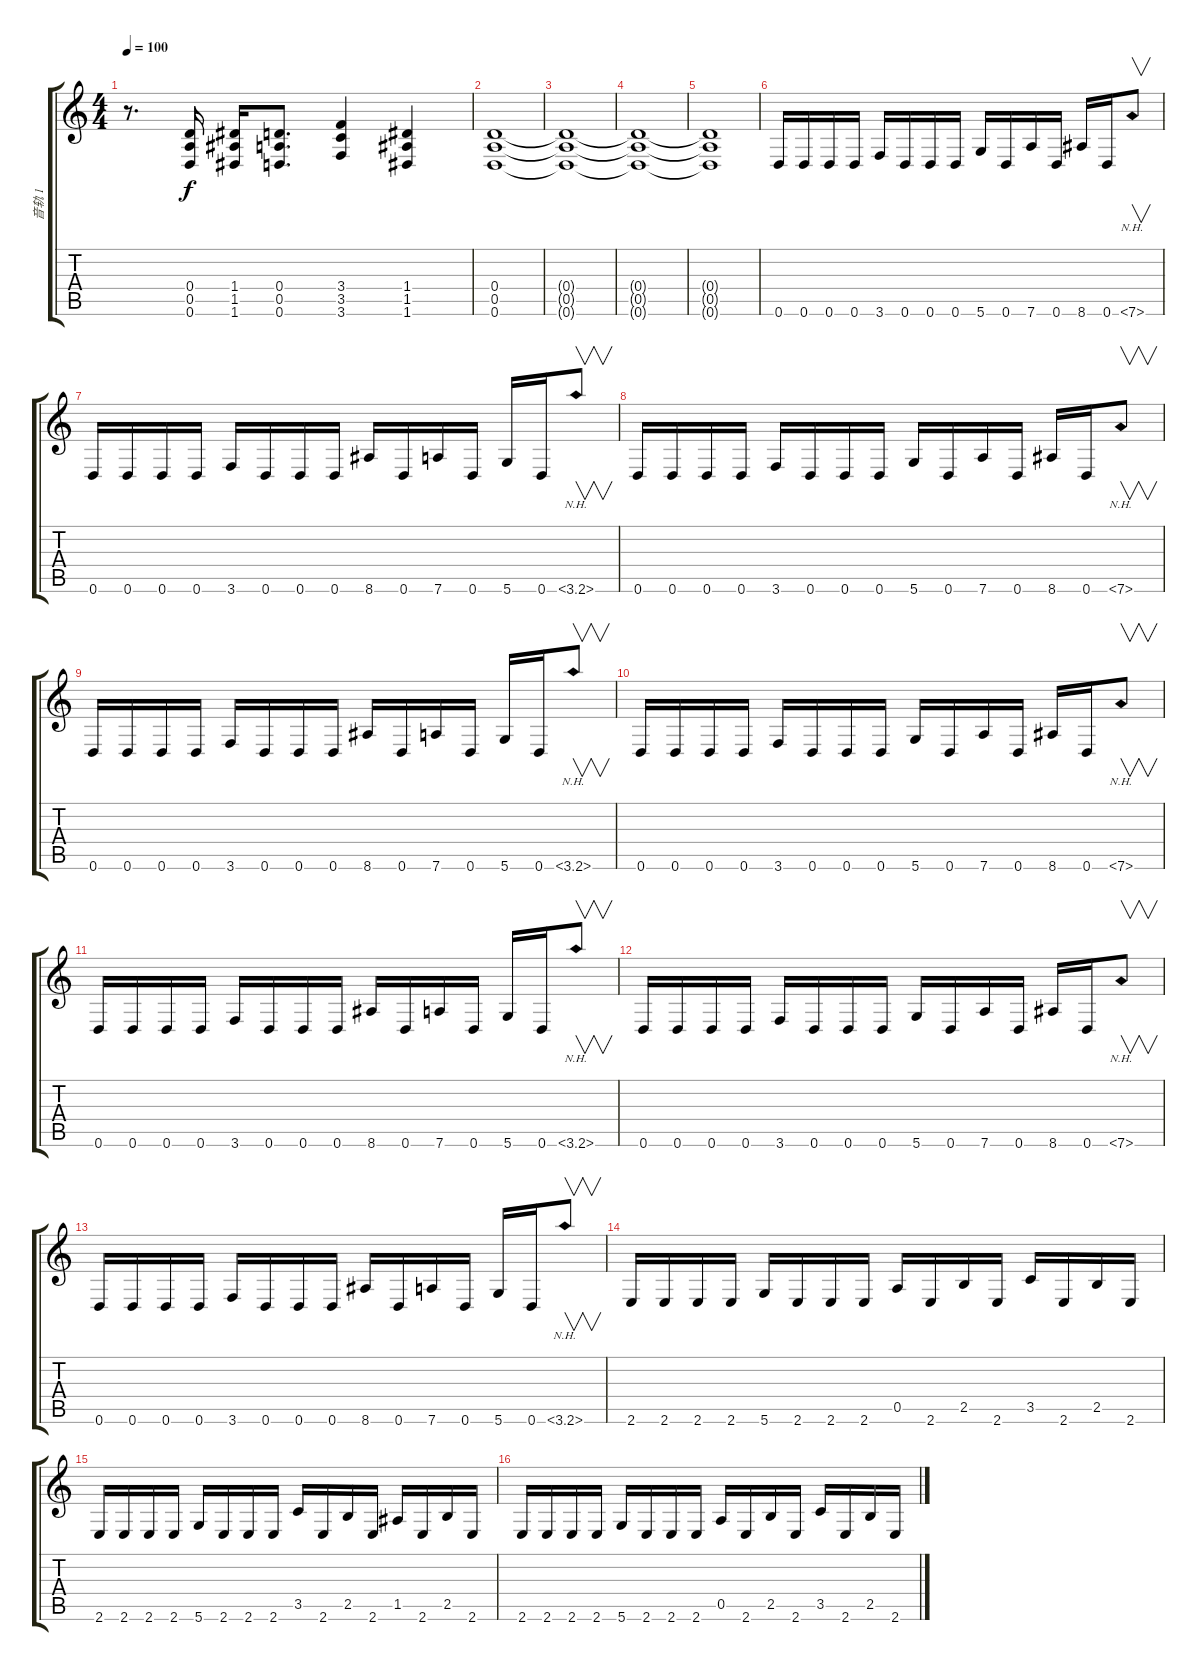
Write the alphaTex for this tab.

\track ("音轨 1" "音轨 1") {instrument distortionguitar}
\staff {score tabs}
\tuning (E4 B3 G3 D3 A2 D2) {hide}
\ts (4 4)
\tempo 100
\clef g2
\ks c
r.8{d dy f} (0.4 0.5 0.6).16 (1.4 1.5 1.6).16 (0.4 0.5 0.6).8{d} (3.4 3.5 3.6).4 (1.4 1.5 1.6).4 |
(0.4 0.5 0.6).1 |
(0.4{t} 0.5{t} 0.6{t}).1 |
(0.4{t} 0.5{t} 0.6{t}).1 |
(0.4{t} 0.5{t} 0.6{t}).1 |
0.6.16 0.6.16 0.6.16 0.6.16 3.6.16 0.6.16 0.6.16 0.6.16 5.6.16 0.6.16 7.6.16 0.6.16 8.6.16 0.6.16 7.6{nh}.8{v} |
0.6.16 0.6.16 0.6.16 0.6.16 3.6.16 0.6.16 0.6.16 0.6.16 8.6.16 0.6.16 7.6.16 0.6.16 5.6.16 0.6.16 3.6{nh}.8{v} |
0.6.16 0.6.16 0.6.16 0.6.16 3.6.16 0.6.16 0.6.16 0.6.16 5.6.16 0.6.16 7.6.16 0.6.16 8.6.16 0.6.16 7.6{nh}.8{v} |
0.6.16 0.6.16 0.6.16 0.6.16 3.6.16 0.6.16 0.6.16 0.6.16 8.6.16 0.6.16 7.6.16 0.6.16 5.6.16 0.6.16 3.6{nh}.8{v} |
0.6.16 0.6.16 0.6.16 0.6.16 3.6.16 0.6.16 0.6.16 0.6.16 5.6.16 0.6.16 7.6.16 0.6.16 8.6.16 0.6.16 7.6{nh}.8{v} |
0.6.16 0.6.16 0.6.16 0.6.16 3.6.16 0.6.16 0.6.16 0.6.16 8.6.16 0.6.16 7.6.16 0.6.16 5.6.16 0.6.16 3.6{nh}.8{v} |
0.6.16 0.6.16 0.6.16 0.6.16 3.6.16 0.6.16 0.6.16 0.6.16 5.6.16 0.6.16 7.6.16 0.6.16 8.6.16 0.6.16 7.6{nh}.8{v} |
0.6.16 0.6.16 0.6.16 0.6.16 3.6.16 0.6.16 0.6.16 0.6.16 8.6.16 0.6.16 7.6.16 0.6.16 5.6.16 0.6.16 3.6{nh}.8{v} |
2.6.16 2.6.16 2.6.16 2.6.16 5.6.16 2.6.16 2.6.16 2.6.16 0.5.16 2.6.16 2.5.16 2.6.16 3.5.16 2.6.16 2.5.16 2.6.16 |
2.6.16 2.6.16 2.6.16 2.6.16 5.6.16 2.6.16 2.6.16 2.6.16 3.5.16 2.6.16 2.5.16 2.6.16 1.5.16 2.6.16 2.5.16 2.6.16 |
2.6.16 2.6.16 2.6.16 2.6.16 5.6.16 2.6.16 2.6.16 2.6.16 0.5.16 2.6.16 2.5.16 2.6.16 3.5.16 2.6.16 2.5.16 2.6.16
